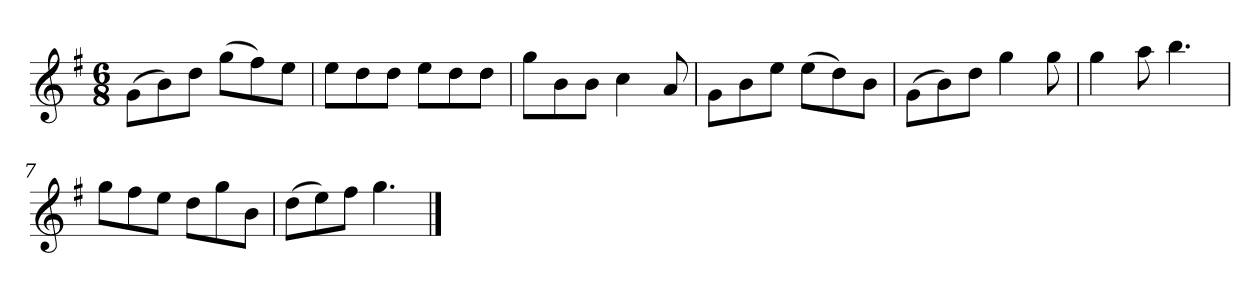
**kern
*part1
*staff1
*k[f#]
*M6/8
*MM120
=1
(8gL
8b)
8ddJ
(8ggL
8ff#)
8eeJ
=2
8eeL
8dd
8ddJ
8eeL
8dd
8ddJ
=3
8ggL
8b
8bJ
4cc
8a
=4
8gL
8b
8eeJ
(8eeL
8dd)
8bJ
=5
(8gL
8b)
8ddJ
4gg
8gg
=6
4gg
8aa
4.bb
=7
8ggL
8ff#
8eeJ
8ddL
8gg
8bJ
=8
(8ddL
8ee)
8ff#J
4.gg
==
*-
